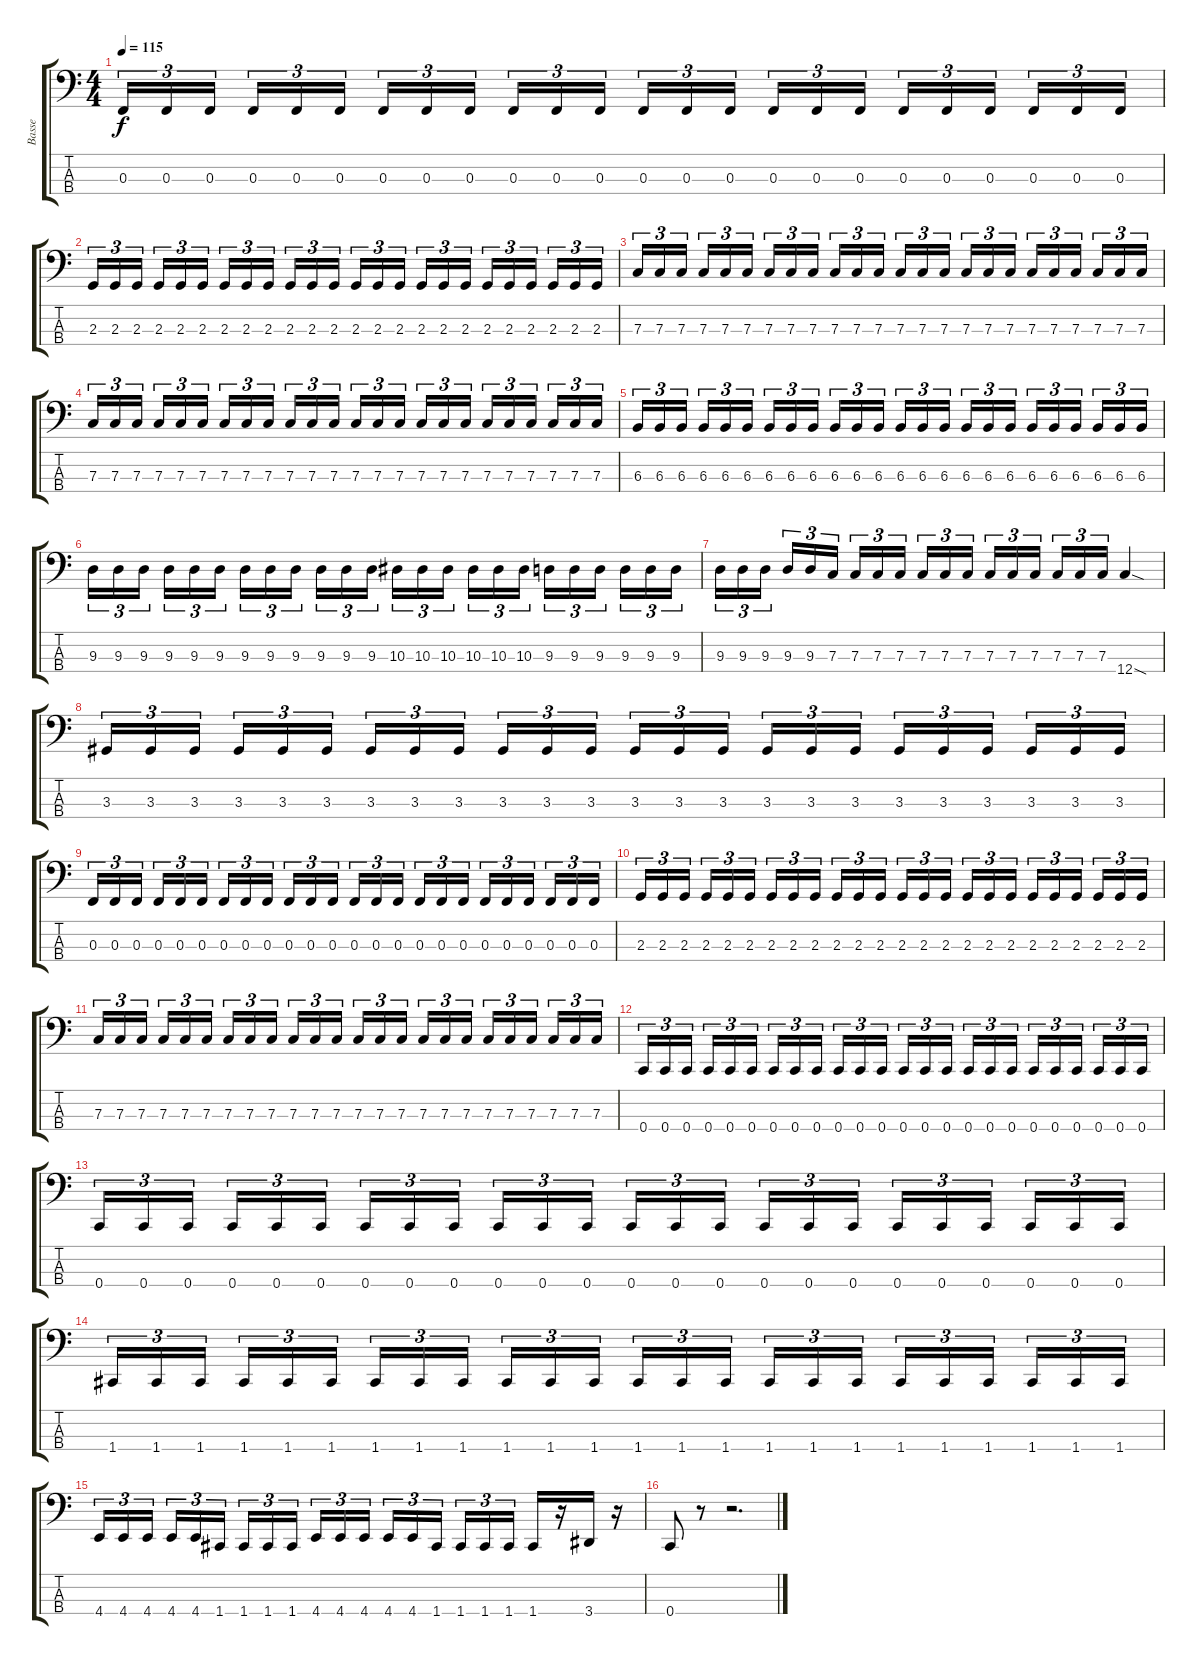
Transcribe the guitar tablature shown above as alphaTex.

\track ("Basse" "Basse") {instrument electricbassfinger}
\staff {score tabs}
\tuning (Eb2 Bb1 F1 C1) {hide}
\ts (4 4)
\tempo 115
\clef f4
\ks c
0.3.16{tu (3 2) dy f} 0.3.16{tu (3 2)} 0.3.16{tu (3 2) beam splitsecondary} 0.3.16{tu (3 2)} 0.3.16{tu (3 2)} 0.3.16{tu (3 2)} 0.3.16{tu (3 2)} 0.3.16{tu (3 2)} 0.3.16{tu (3 2) beam splitsecondary} 0.3.16{tu (3 2)} 0.3.16{tu (3 2)} 0.3.16{tu (3 2)} 0.3.16{tu (3 2)} 0.3.16{tu (3 2)} 0.3.16{tu (3 2) beam splitsecondary} 0.3.16{tu (3 2)} 0.3.16{tu (3 2)} 0.3.16{tu (3 2)} 0.3.16{tu (3 2)} 0.3.16{tu (3 2)} 0.3.16{tu (3 2) beam splitsecondary} 0.3.16{tu (3 2)} 0.3.16{tu (3 2)} 0.3.16{tu (3 2)} |
2.3.16{tu (3 2)} 2.3.16{tu (3 2)} 2.3.16{tu (3 2) beam splitsecondary} 2.3.16{tu (3 2)} 2.3.16{tu (3 2)} 2.3.16{tu (3 2)} 2.3.16{tu (3 2)} 2.3.16{tu (3 2)} 2.3.16{tu (3 2) beam splitsecondary} 2.3.16{tu (3 2)} 2.3.16{tu (3 2)} 2.3.16{tu (3 2)} 2.3.16{tu (3 2)} 2.3.16{tu (3 2)} 2.3.16{tu (3 2) beam splitsecondary} 2.3.16{tu (3 2)} 2.3.16{tu (3 2)} 2.3.16{tu (3 2)} 2.3.16{tu (3 2)} 2.3.16{tu (3 2)} 2.3.16{tu (3 2) beam splitsecondary} 2.3.16{tu (3 2)} 2.3.16{tu (3 2)} 2.3.16{tu (3 2)} |
7.3.16{tu (3 2)} 7.3.16{tu (3 2)} 7.3.16{tu (3 2) beam splitsecondary} 7.3.16{tu (3 2)} 7.3.16{tu (3 2)} 7.3.16{tu (3 2)} 7.3.16{tu (3 2)} 7.3.16{tu (3 2)} 7.3.16{tu (3 2) beam splitsecondary} 7.3.16{tu (3 2)} 7.3.16{tu (3 2)} 7.3.16{tu (3 2)} 7.3.16{tu (3 2)} 7.3.16{tu (3 2)} 7.3.16{tu (3 2) beam splitsecondary} 7.3.16{tu (3 2)} 7.3.16{tu (3 2)} 7.3.16{tu (3 2)} 7.3.16{tu (3 2)} 7.3.16{tu (3 2)} 7.3.16{tu (3 2) beam splitsecondary} 7.3.16{tu (3 2)} 7.3.16{tu (3 2)} 7.3.16{tu (3 2)} |
7.3.16{tu (3 2)} 7.3.16{tu (3 2)} 7.3.16{tu (3 2) beam splitsecondary} 7.3.16{tu (3 2)} 7.3.16{tu (3 2)} 7.3.16{tu (3 2)} 7.3.16{tu (3 2)} 7.3.16{tu (3 2)} 7.3.16{tu (3 2) beam splitsecondary} 7.3.16{tu (3 2)} 7.3.16{tu (3 2)} 7.3.16{tu (3 2)} 7.3.16{tu (3 2)} 7.3.16{tu (3 2)} 7.3.16{tu (3 2) beam splitsecondary} 7.3.16{tu (3 2)} 7.3.16{tu (3 2)} 7.3.16{tu (3 2)} 7.3.16{tu (3 2)} 7.3.16{tu (3 2)} 7.3.16{tu (3 2) beam splitsecondary} 7.3.16{tu (3 2)} 7.3.16{tu (3 2)} 7.3.16{tu (3 2)} |
6.3.16{tu (3 2)} 6.3.16{tu (3 2)} 6.3.16{tu (3 2) beam splitsecondary} 6.3.16{tu (3 2)} 6.3.16{tu (3 2)} 6.3.16{tu (3 2)} 6.3.16{tu (3 2)} 6.3.16{tu (3 2)} 6.3.16{tu (3 2) beam splitsecondary} 6.3.16{tu (3 2)} 6.3.16{tu (3 2)} 6.3.16{tu (3 2)} 6.3.16{tu (3 2)} 6.3.16{tu (3 2)} 6.3.16{tu (3 2) beam splitsecondary} 6.3.16{tu (3 2)} 6.3.16{tu (3 2)} 6.3.16{tu (3 2)} 6.3.16{tu (3 2)} 6.3.16{tu (3 2)} 6.3.16{tu (3 2) beam splitsecondary} 6.3.16{tu (3 2)} 6.3.16{tu (3 2)} 6.3.16{tu (3 2)} |
9.3.16{tu (3 2)} 9.3.16{tu (3 2)} 9.3.16{tu (3 2) beam splitsecondary} 9.3.16{tu (3 2)} 9.3.16{tu (3 2)} 9.3.16{tu (3 2)} 9.3.16{tu (3 2)} 9.3.16{tu (3 2)} 9.3.16{tu (3 2) beam splitsecondary} 9.3.16{tu (3 2)} 9.3.16{tu (3 2)} 9.3.16{tu (3 2)} 10.3.16{tu (3 2)} 10.3.16{tu (3 2)} 10.3.16{tu (3 2) beam splitsecondary} 10.3.16{tu (3 2)} 10.3.16{tu (3 2)} 10.3.16{tu (3 2)} 9.3.16{tu (3 2)} 9.3.16{tu (3 2)} 9.3.16{tu (3 2) beam splitsecondary} 9.3.16{tu (3 2)} 9.3.16{tu (3 2)} 9.3.16{tu (3 2)} |
9.3.16{tu (3 2)} 9.3.16{tu (3 2)} 9.3.16{tu (3 2) beam splitsecondary} 9.3.16{tu (3 2)} 9.3.16{tu (3 2)} 7.3.16{tu (3 2)} 7.3.16{tu (3 2)} 7.3.16{tu (3 2)} 7.3.16{tu (3 2) beam splitsecondary} 7.3.16{tu (3 2)} 7.3.16{tu (3 2)} 7.3.16{tu (3 2)} 7.3.16{tu (3 2)} 7.3.16{tu (3 2)} 7.3.16{tu (3 2) beam splitsecondary} 7.3.16{tu (3 2)} 7.3.16{tu (3 2)} 7.3.16{tu (3 2)} 12.4{sod}.4 |
3.3.16{tu (3 2)} 3.3.16{tu (3 2)} 3.3.16{tu (3 2) beam splitsecondary} 3.3.16{tu (3 2)} 3.3.16{tu (3 2)} 3.3.16{tu (3 2)} 3.3.16{tu (3 2)} 3.3.16{tu (3 2)} 3.3.16{tu (3 2) beam splitsecondary} 3.3.16{tu (3 2)} 3.3.16{tu (3 2)} 3.3.16{tu (3 2)} 3.3.16{tu (3 2)} 3.3.16{tu (3 2)} 3.3.16{tu (3 2) beam splitsecondary} 3.3.16{tu (3 2)} 3.3.16{tu (3 2)} 3.3.16{tu (3 2)} 3.3.16{tu (3 2)} 3.3.16{tu (3 2)} 3.3.16{tu (3 2) beam splitsecondary} 3.3.16{tu (3 2)} 3.3.16{tu (3 2)} 3.3.16{tu (3 2)} |
0.3.16{tu (3 2)} 0.3.16{tu (3 2)} 0.3.16{tu (3 2) beam splitsecondary} 0.3.16{tu (3 2)} 0.3.16{tu (3 2)} 0.3.16{tu (3 2)} 0.3.16{tu (3 2)} 0.3.16{tu (3 2)} 0.3.16{tu (3 2) beam splitsecondary} 0.3.16{tu (3 2)} 0.3.16{tu (3 2)} 0.3.16{tu (3 2)} 0.3.16{tu (3 2)} 0.3.16{tu (3 2)} 0.3.16{tu (3 2) beam splitsecondary} 0.3.16{tu (3 2)} 0.3.16{tu (3 2)} 0.3.16{tu (3 2)} 0.3.16{tu (3 2)} 0.3.16{tu (3 2)} 0.3.16{tu (3 2) beam splitsecondary} 0.3.16{tu (3 2)} 0.3.16{tu (3 2)} 0.3.16{tu (3 2)} |
2.3.16{tu (3 2)} 2.3.16{tu (3 2)} 2.3.16{tu (3 2) beam splitsecondary} 2.3.16{tu (3 2)} 2.3.16{tu (3 2)} 2.3.16{tu (3 2)} 2.3.16{tu (3 2)} 2.3.16{tu (3 2)} 2.3.16{tu (3 2) beam splitsecondary} 2.3.16{tu (3 2)} 2.3.16{tu (3 2)} 2.3.16{tu (3 2)} 2.3.16{tu (3 2)} 2.3.16{tu (3 2)} 2.3.16{tu (3 2) beam splitsecondary} 2.3.16{tu (3 2)} 2.3.16{tu (3 2)} 2.3.16{tu (3 2)} 2.3.16{tu (3 2)} 2.3.16{tu (3 2)} 2.3.16{tu (3 2) beam splitsecondary} 2.3.16{tu (3 2)} 2.3.16{tu (3 2)} 2.3.16{tu (3 2)} |
7.3.16{tu (3 2)} 7.3.16{tu (3 2)} 7.3.16{tu (3 2) beam splitsecondary} 7.3.16{tu (3 2)} 7.3.16{tu (3 2)} 7.3.16{tu (3 2)} 7.3.16{tu (3 2)} 7.3.16{tu (3 2)} 7.3.16{tu (3 2) beam splitsecondary} 7.3.16{tu (3 2)} 7.3.16{tu (3 2)} 7.3.16{tu (3 2)} 7.3.16{tu (3 2)} 7.3.16{tu (3 2)} 7.3.16{tu (3 2) beam splitsecondary} 7.3.16{tu (3 2)} 7.3.16{tu (3 2)} 7.3.16{tu (3 2)} 7.3.16{tu (3 2)} 7.3.16{tu (3 2)} 7.3.16{tu (3 2) beam splitsecondary} 7.3.16{tu (3 2)} 7.3.16{tu (3 2)} 7.3.16{tu (3 2)} |
0.4.16{tu (3 2)} 0.4.16{tu (3 2)} 0.4.16{tu (3 2) beam splitsecondary} 0.4.16{tu (3 2)} 0.4.16{tu (3 2)} 0.4.16{tu (3 2)} 0.4.16{tu (3 2)} 0.4.16{tu (3 2)} 0.4.16{tu (3 2) beam splitsecondary} 0.4.16{tu (3 2)} 0.4.16{tu (3 2)} 0.4.16{tu (3 2)} 0.4.16{tu (3 2)} 0.4.16{tu (3 2)} 0.4.16{tu (3 2) beam splitsecondary} 0.4.16{tu (3 2)} 0.4.16{tu (3 2)} 0.4.16{tu (3 2)} 0.4.16{tu (3 2)} 0.4.16{tu (3 2)} 0.4.16{tu (3 2) beam splitsecondary} 0.4.16{tu (3 2)} 0.4.16{tu (3 2)} 0.4.16{tu (3 2)} |
0.4.16{tu (3 2)} 0.4.16{tu (3 2)} 0.4.16{tu (3 2) beam splitsecondary} 0.4.16{tu (3 2)} 0.4.16{tu (3 2)} 0.4.16{tu (3 2)} 0.4.16{tu (3 2)} 0.4.16{tu (3 2)} 0.4.16{tu (3 2) beam splitsecondary} 0.4.16{tu (3 2)} 0.4.16{tu (3 2)} 0.4.16{tu (3 2)} 0.4.16{tu (3 2)} 0.4.16{tu (3 2)} 0.4.16{tu (3 2) beam splitsecondary} 0.4.16{tu (3 2)} 0.4.16{tu (3 2)} 0.4.16{tu (3 2)} 0.4.16{tu (3 2)} 0.4.16{tu (3 2)} 0.4.16{tu (3 2) beam splitsecondary} 0.4.16{tu (3 2)} 0.4.16{tu (3 2)} 0.4.16{tu (3 2)} |
1.4.16{tu (3 2)} 1.4.16{tu (3 2)} 1.4.16{tu (3 2) beam splitsecondary} 1.4.16{tu (3 2)} 1.4.16{tu (3 2)} 1.4.16{tu (3 2)} 1.4.16{tu (3 2)} 1.4.16{tu (3 2)} 1.4.16{tu (3 2) beam splitsecondary} 1.4.16{tu (3 2)} 1.4.16{tu (3 2)} 1.4.16{tu (3 2)} 1.4.16{tu (3 2)} 1.4.16{tu (3 2)} 1.4.16{tu (3 2) beam splitsecondary} 1.4.16{tu (3 2)} 1.4.16{tu (3 2)} 1.4.16{tu (3 2)} 1.4.16{tu (3 2)} 1.4.16{tu (3 2)} 1.4.16{tu (3 2) beam splitsecondary} 1.4.16{tu (3 2)} 1.4.16{tu (3 2)} 1.4.16{tu (3 2)} |
4.4.16{tu (3 2)} 4.4.16{tu (3 2)} 4.4.16{tu (3 2) beam splitsecondary} 4.4.16{tu (3 2)} 4.4.16{tu (3 2)} 1.4.16{tu (3 2)} 1.4.16{tu (3 2)} 1.4.16{tu (3 2)} 1.4.16{tu (3 2) beam splitsecondary} 4.4.16{tu (3 2)} 4.4.16{tu (3 2)} 4.4.16{tu (3 2)} 4.4.16{tu (3 2)} 4.4.16{tu (3 2)} 1.4.16{tu (3 2) beam splitsecondary} 1.4.16{tu (3 2)} 1.4.16{tu (3 2)} 1.4.16{tu (3 2)} 1.4.16 r.16 3.4.16 r.16 |
0.4.8 r.8 r.2{d}
